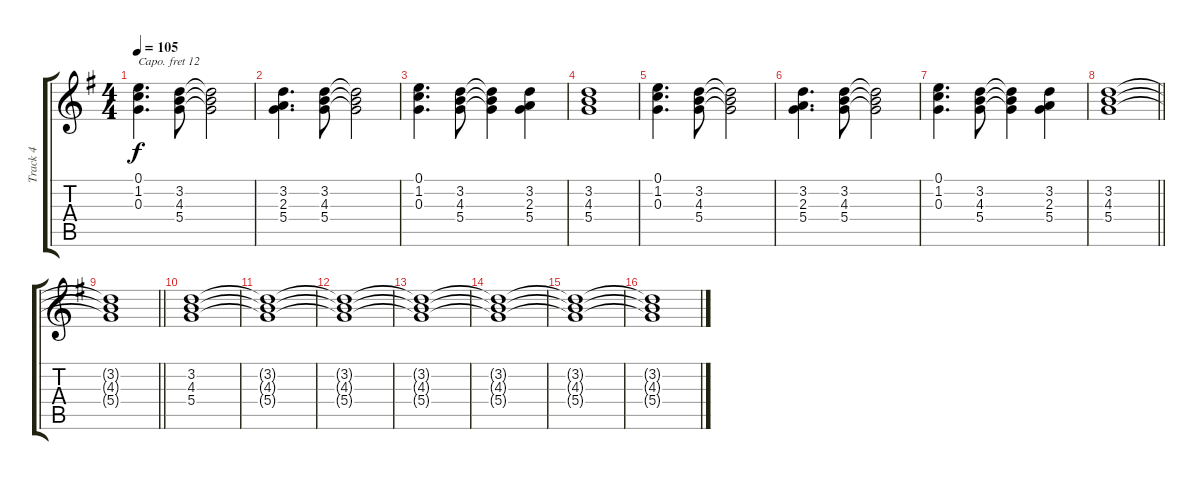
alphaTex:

\track ("Track 4" "Track 4") {instrument rockorgan}
\staff {score tabs}
\capo 12
\tuning (E4 B3 G3 D3 A2 E2) {hide}
\ts (4 4)
\tempo 105
\clef g2
\ks g
(0.1 1.2 0.3).4{d dy f} (3.2 4.3 5.4).8 (3.2{t} 4.3{t} 5.4{t}).2 |
(3.2 2.3 5.4).4{d} (3.2 4.3 5.4).8 (3.2{t} 4.3{t} 5.4{t}).2 |
(0.1 1.2 0.3).4{d} (3.2 4.3 5.4).8 (3.2{t} 4.3{t} 5.4{t}).4 (3.2 2.3 5.4).4 |
(3.2 4.3 5.4).1 |
(0.1 1.2 0.3).4{d} (3.2 4.3 5.4).8 (3.2{t} 4.3{t} 5.4{t}).2 |
(3.2 2.3 5.4).4{d} (3.2 4.3 5.4).8 (3.2{t} 4.3{t} 5.4{t}).2 |
(0.1 1.2 0.3).4{d} (3.2 4.3 5.4).8 (3.2{t} 4.3{t} 5.4{t}).4 (3.2 2.3 5.4).4 |
\barLineRight lightlight
(3.2 4.3 5.4).1 |
\barLineRight lightlight
(3.2{t} 4.3{t} 5.4{t}).1 |
(3.2 4.3 5.4).1 |
(3.2{t} 4.3{t} 5.4{t}).1 |
(3.2{t} 4.3{t} 5.4{t}).1 |
(3.2{t} 4.3{t} 5.4{t}).1 |
(3.2{t} 4.3{t} 5.4{t}).1 |
(3.2{t} 4.3{t} 5.4{t}).1 |
(3.2{t} 4.3{t} 5.4{t}).1
